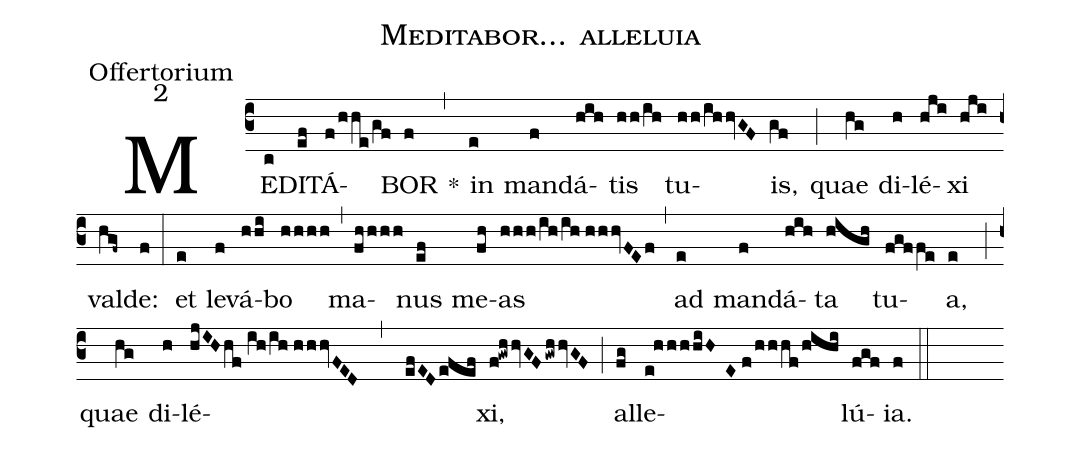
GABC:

name:Meditabor... alleluia;
office-part:Offertorium;
mode:2;
%%
(c3) ME(c)DI(ef)TÁ(f/hhe/gf)BOR(f) *(,) in(e) man(f)dá(hih)tis(hh/ih) tu(hh/ihhvGF)is,(gf) (;) quae(hg) di(h)lé(hji)xi(hji) val(hgf~)de:(f) (:) et(e) le(f)vá(hhi)bo(hhhh) (,) ma(fhhhh)nus(ef) me(fh)as(hhh/ih/ih//hhhvFEf) (,) ad(e) man(f)dá(hih)ta(high) tu(fgffe)a,(e) (;) quae(hg) di(h)lé(hjIH/hf//ih/ih//hhhvFED , efED/efef)xi,(f!gwhhvGF/gwhhvGF) (;) al(fg)le(e!hhhhiHE//f/hhhf/hihi)lú(fgf)ia.(f) (::)
